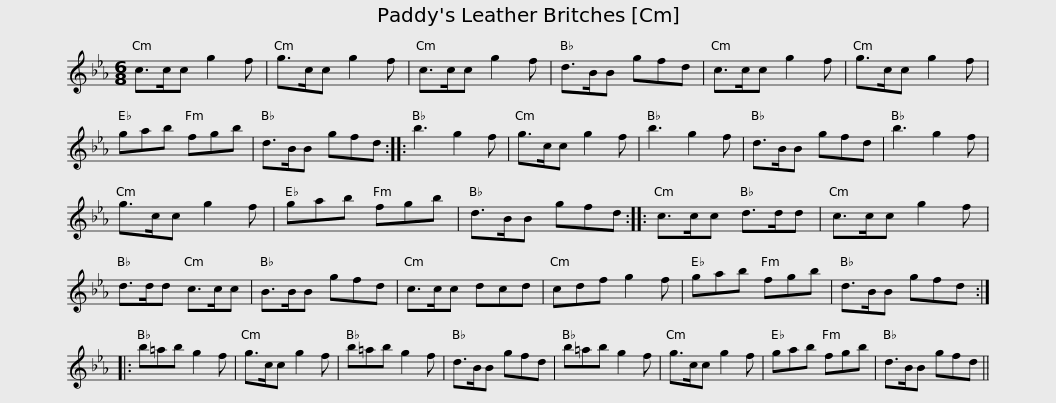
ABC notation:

X:1
L:1/8
M:6/8
I:linebreak $
K:Cmin
V:1 treble
V:1
 c>cc g2 f | g>cc g2 f | c>cc g2 f | d>BB gfd | c>cc g2 f | %5
 g>cc g2 f | gab fgb |$ d>BB gfd :: b3 g2 f | g>cc g2 f | %10
 b3 g2 f | d>BB gfd | b3 g2 f | g>cc g2 f | gab fgb |$ %15
 d>BB gfd :: c>cc d>dd | c>cc g2 f | d>dd c>cc | B>BB gfd | %20
 c>cc dcd | cdf g2 f |$ gab fgb | d>BB gfd :: b=ab g2 f | %25
 g>cc g2 f | b=ab g2 f | d>BB gfd |$ b=ab g2 f | g>cc g2 f | %30
 gab fgb | d>BB gfd || %32
